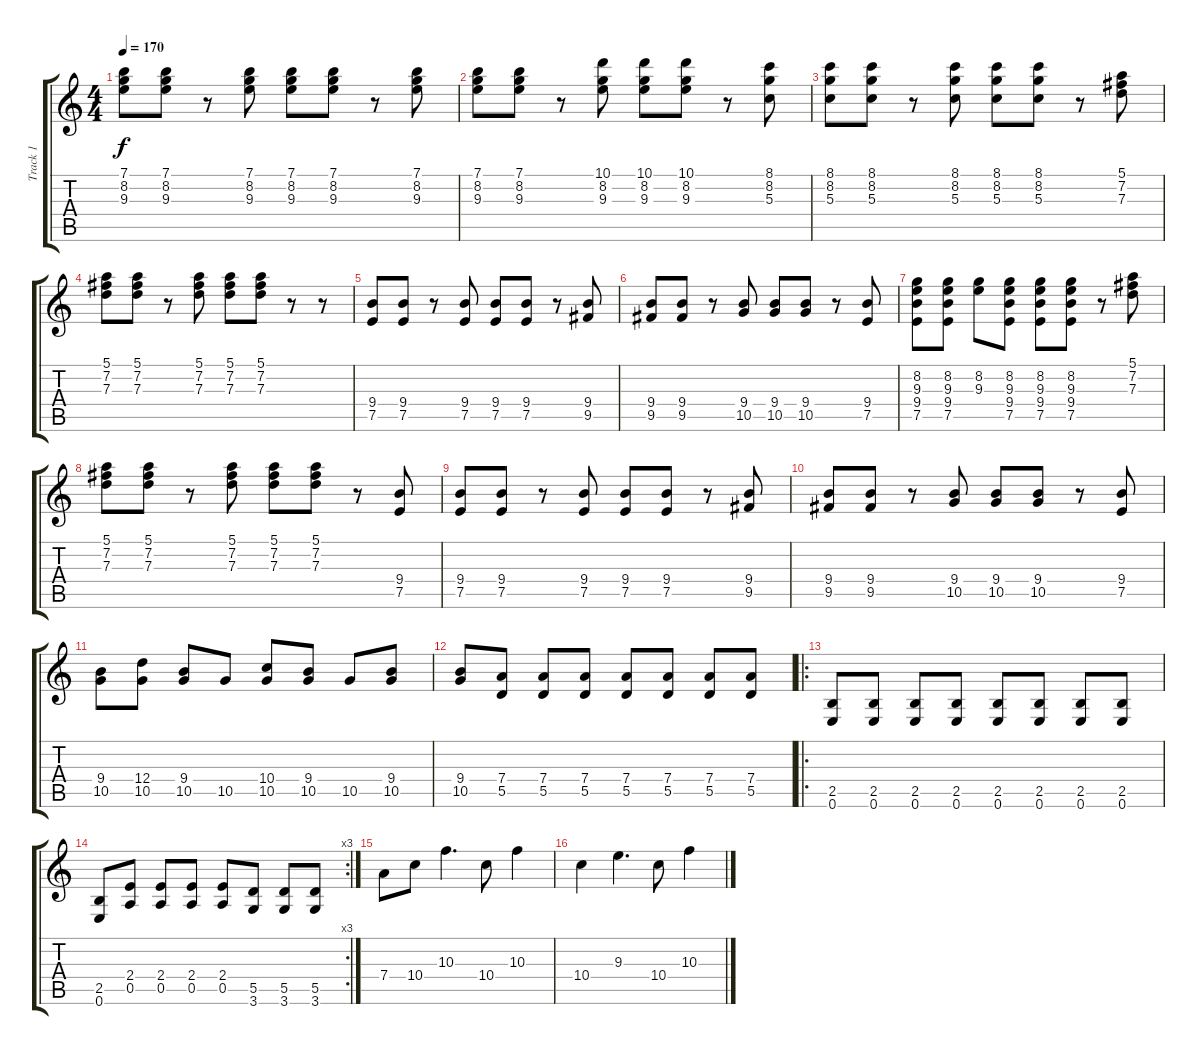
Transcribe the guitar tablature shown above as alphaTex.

\track ("Track 1" "Track 1") {instrument overdrivenguitar}
\staff {score tabs}
\tuning (E4 B3 G3 D3 A2 E2) {hide}
\ts (4 4)
\tempo 170
\clef g2
\ks c
(7.1 8.2 9.3).8{dy f instrument electricguitarclean} (7.1 8.2 9.3).8 r.8 (7.1 8.2 9.3).8 (7.1 8.2 9.3).8 (7.1 8.2 9.3).8 r.8 (7.1 8.2 9.3).8 |
(7.1 8.2 9.3).8 (7.1 8.2 9.3).8 r.8 (10.1 8.2 9.3).8 (10.1 8.2 9.3).8 (10.1 8.2 9.3).8 r.8 (8.1 8.2 5.3).8 |
(8.1 8.2 5.3).8 (8.1 8.2 5.3).8 r.8 (8.1 8.2 5.3).8 (8.1 8.2 5.3).8 (8.1 8.2 5.3).8 r.8 (5.1 7.2 7.3).8 |
(5.1 7.2 7.3).8 (5.1 7.2 7.3).8 r.8 (5.1 7.2 7.3).8 (5.1 7.2 7.3).8 (5.1 7.2 7.3).8 r.8 r.8 |
(9.4 7.5).8 (9.4 7.5).8 r.8 (9.4 7.5).8 (9.4 7.5).8 (9.4 7.5).8 r.8 (9.4 9.5).8 |
(9.4 9.5).8 (9.4 9.5).8 r.8 (9.4 10.5).8 (9.4 10.5).8 (9.4 10.5).8 r.8 (9.4 7.5).8 |
(8.2 9.3 9.4 7.5).8 (8.2 9.3 9.4 7.5).8 (8.2 9.3).8 (8.2 9.3 9.4 7.5).8 (8.2 9.3 9.4 7.5).8 (8.2 9.3 9.4 7.5).8 r.8 (5.1 7.2 7.3).8 |
(5.1 7.2 7.3).8 (5.1 7.2 7.3).8 r.8 (5.1 7.2 7.3).8 (5.1 7.2 7.3).8 (5.1 7.2 7.3).8 r.8 (9.4 7.5).8 |
(9.4 7.5).8{instrument electricguitarclean} (9.4 7.5).8 r.8 (9.4 7.5).8 (9.4 7.5).8 (9.4 7.5).8 r.8 (9.4 9.5).8 |
(9.4 9.5).8 (9.4 9.5).8 r.8 (9.4 10.5).8 (9.4 10.5).8 (9.4 10.5).8 r.8 (9.4 7.5).8 |
(9.4 10.5).8 (12.4 10.5).8 (9.4 10.5).8 10.5.8 (10.4 10.5).8 (9.4 10.5).8 10.5.8 (9.4 10.5).8 |
(9.4 10.5).8 (7.4 5.5).8 (7.4 5.5).8 (7.4 5.5).8 (7.4 5.5).8 (7.4 5.5).8 (7.4 5.5).8 (7.4 5.5).8 |
\ro
(2.5 0.6).8{volume 13 instrument overdrivenguitar} (2.5 0.6).8 (2.5 0.6).8 (2.5 0.6).8 (2.5 0.6).8 (2.5 0.6).8 (2.5 0.6).8 (2.5 0.6).8 |
\rc 3
(2.5 0.6).8 (2.4 0.5).8 (2.4 0.5).8 (2.4 0.5).8 (2.4 0.5).8 (5.5 3.6).8 (5.5 3.6).8 (5.5 3.6).8 |
7.4.8 10.4.8 10.3.4{d} 10.4.8 10.3.4 |
10.4.4 9.3.4{d} 10.4.8 10.3.4
